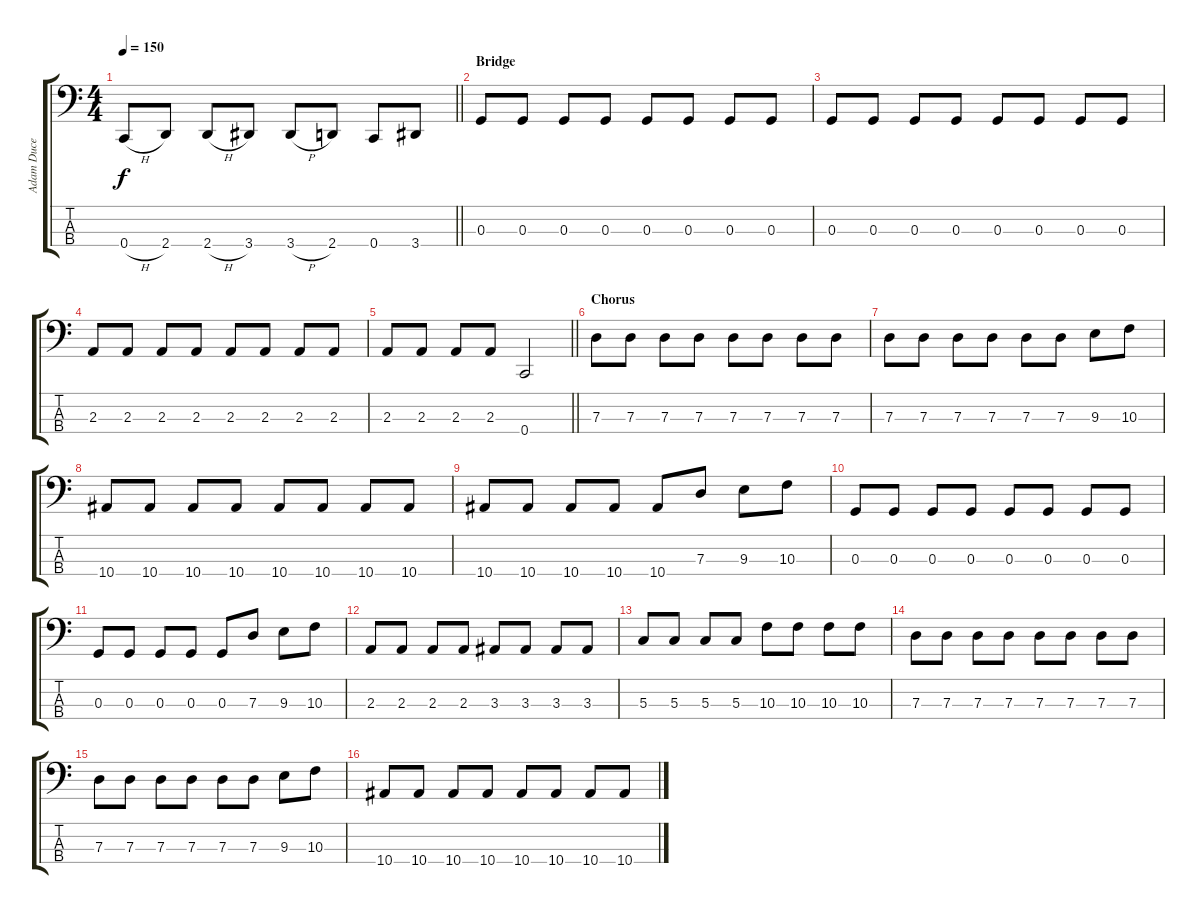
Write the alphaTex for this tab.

\track ("Adam Duce" "Adam Duce") {instrument electricbasspick}
\staff {score tabs}
\tuning (F2 C2 G1 C1) {hide}
\ts (4 4)
\tempo 150
\clef f4
\barLineRight lightlight
\ks c
0.4{h}.8{dy f} 2.4.8 2.4{h}.8 3.4.8 3.4{h}.8 2.4.8 0.4.8 3.4.8 |
\section ("" "Bridge")
0.3.8 0.3.8 0.3.8 0.3.8 0.3.8 0.3.8 0.3.8 0.3.8 |
0.3.8 0.3.8 0.3.8 0.3.8 0.3.8 0.3.8 0.3.8 0.3.8 |
2.3.8 2.3.8 2.3.8 2.3.8 2.3.8 2.3.8 2.3.8 2.3.8 |
\barLineRight lightlight
2.3.8 2.3.8 2.3.8 2.3.8 0.4.2 |
\section ("" "Chorus")
7.3.8 7.3.8 7.3.8 7.3.8 7.3.8 7.3.8 7.3.8 7.3.8 |
7.3.8 7.3.8 7.3.8 7.3.8 7.3.8 7.3.8 9.3.8 10.3.8 |
10.4.8 10.4.8 10.4.8 10.4.8 10.4.8 10.4.8 10.4.8 10.4.8 |
10.4.8 10.4.8 10.4.8 10.4.8 10.4.8 7.3.8 9.3.8 10.3.8 |
0.3.8 0.3.8 0.3.8 0.3.8 0.3.8 0.3.8 0.3.8 0.3.8 |
0.3.8 0.3.8 0.3.8 0.3.8 0.3.8 7.3.8 9.3.8 10.3.8 |
2.3.8 2.3.8 2.3.8 2.3.8 3.3.8 3.3.8 3.3.8 3.3.8 |
5.3.8 5.3.8 5.3.8 5.3.8 10.3.8 10.3.8 10.3.8 10.3.8 |
7.3.8 7.3.8 7.3.8 7.3.8 7.3.8 7.3.8 7.3.8 7.3.8 |
7.3.8 7.3.8 7.3.8 7.3.8 7.3.8 7.3.8 9.3.8 10.3.8 |
10.4.8 10.4.8 10.4.8 10.4.8 10.4.8 10.4.8 10.4.8 10.4.8
